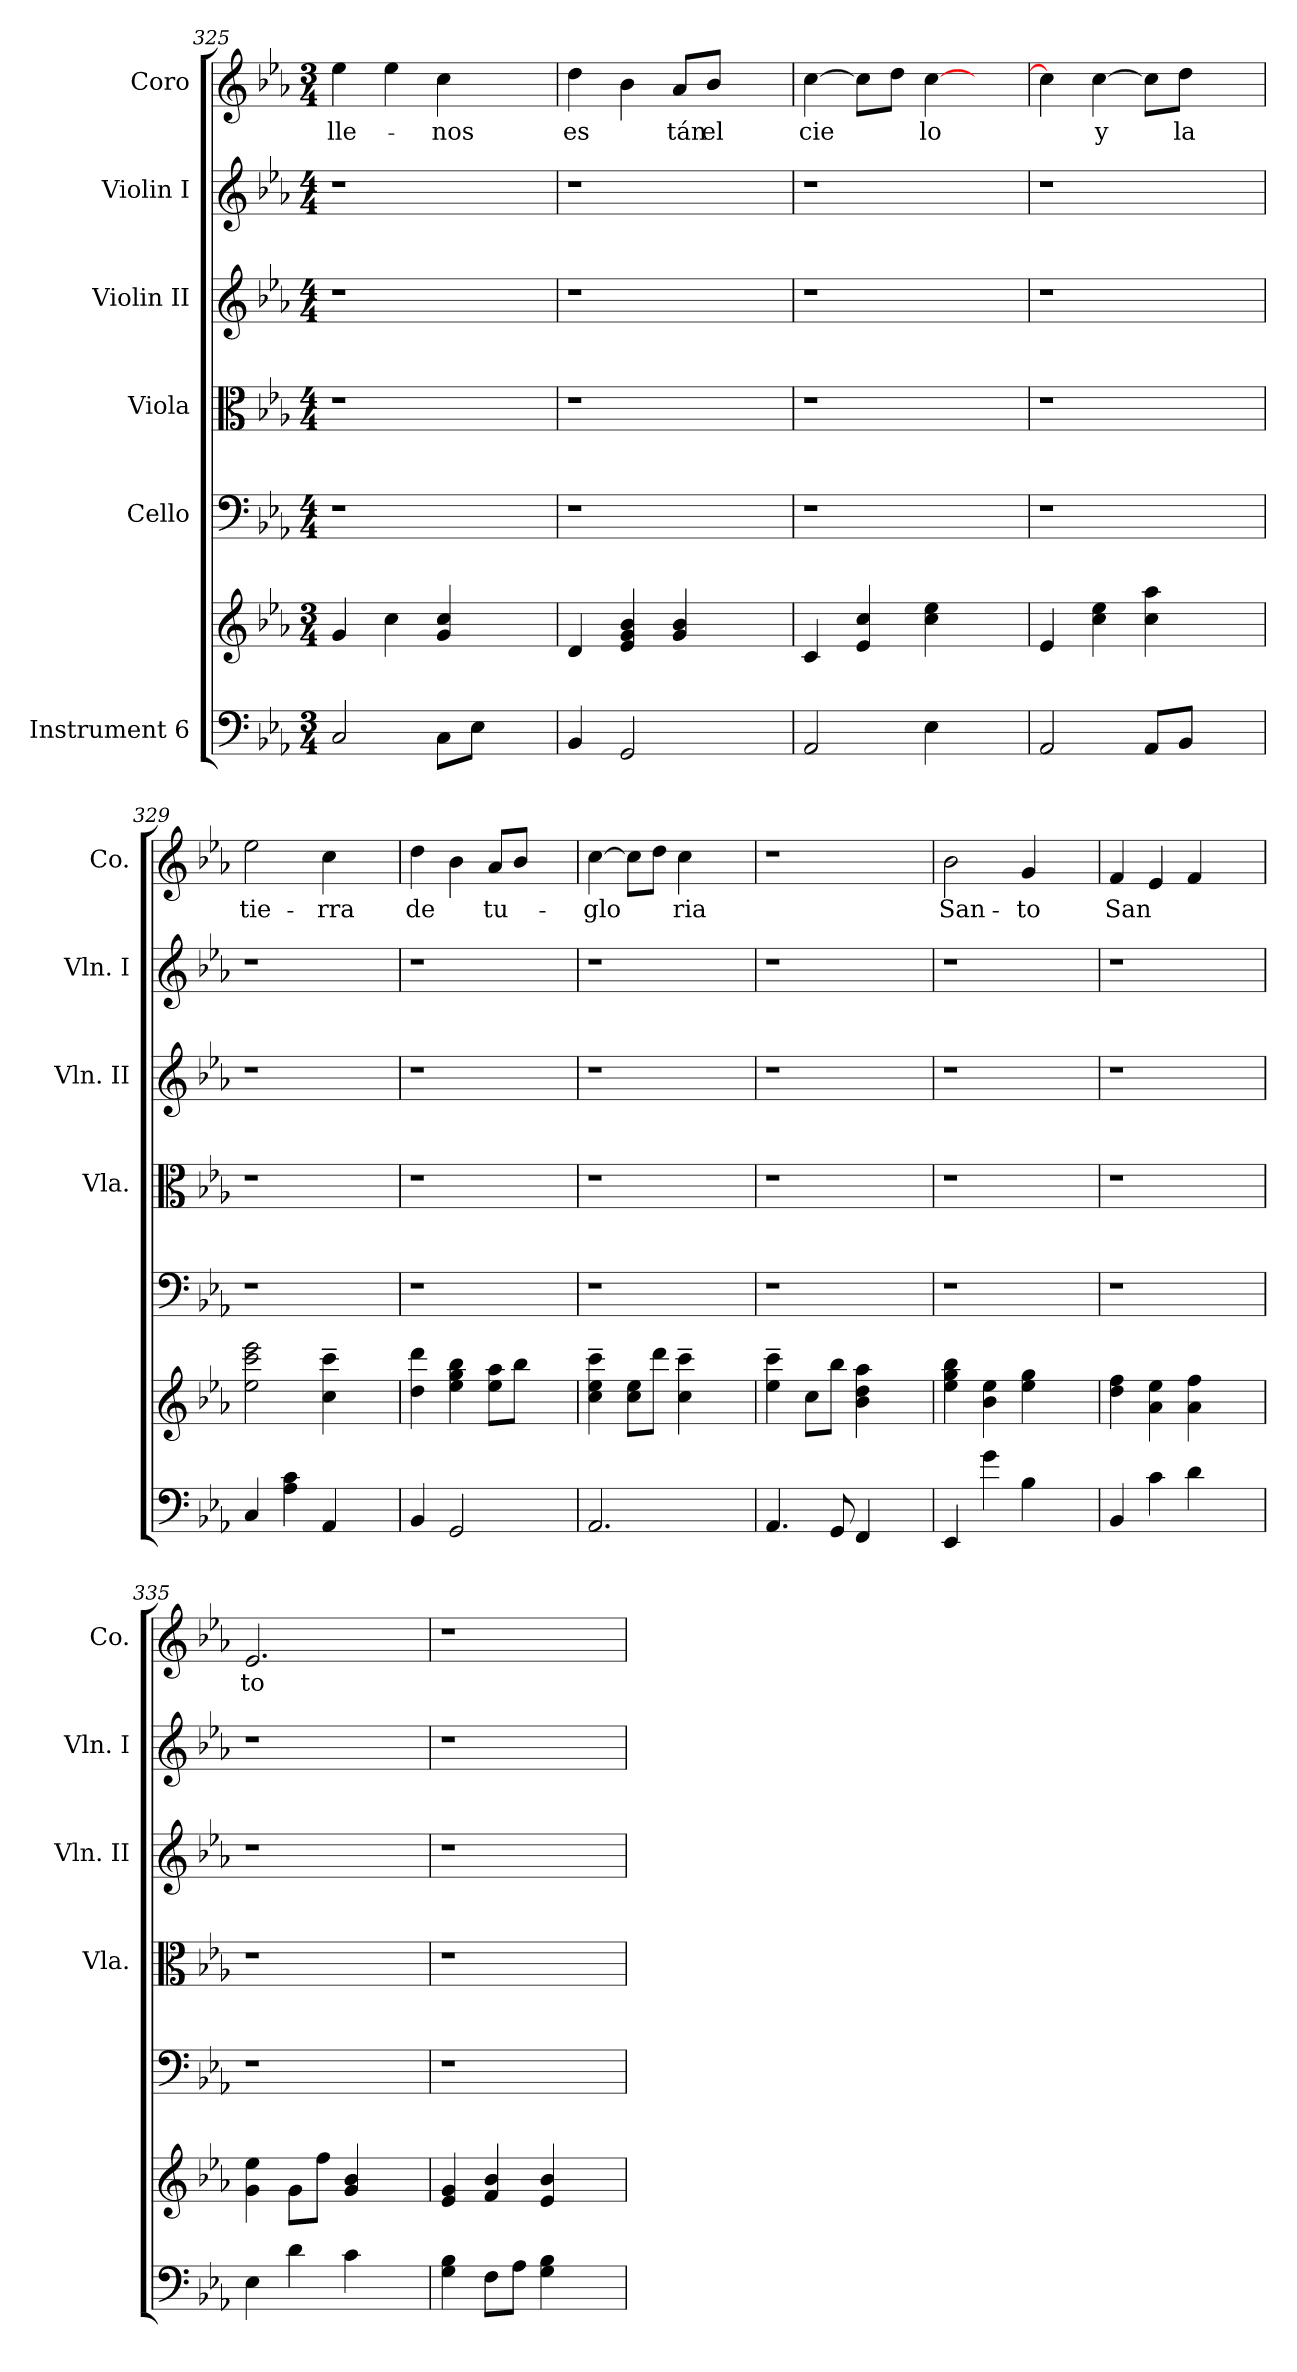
**kern	**kern	**kern	**kern	**kern	**kern	**kern	**text
*part6	*part6	*part5	*part4	*part3	*part2	*part1	*part1
*staff7	*staff6	*staff5	*staff4	*staff3	*staff2	*staff1	*staff1
*I"Instrument 6	*	*I"Cello	*I"Viola	*I"Violin II	*I"Violin I	*I"Coro	*
*	*	*	*I'Vla.	*I'Vln. II	*I'Vln. I	*I'Co.	*
*clefF4	*clefG2	*clefF4	*clefC3	*clefG2	*clefG2	*clefG2	*
*k[b-e-a-]	*k[b-e-a-]	*k[b-e-a-]	*k[b-e-a-]	*k[b-e-a-]	*k[b-e-a-]	*k[b-e-a-]	*
*E-:	*E-:	*E-:	*E-:	*E-:	*E-:	*E-:	*
*M3/4	*M3/4	*M4/4	*M4/4	*M4/4	*M4/4	*M3/4	*
=325	=325	=325	=325	=325	=325	=325	=325
!	!	!	!	!	!	!	!LO:LY:b:cj
2C/	4g/	1r	1r	1r	1r	4ee-\	lle-
.	4cc\	.	.	.	.	4ee-\	.
!	!	!	!	!	!	!	!LO:LY:b:cj
8C\L	4g/ 4cc/	.	.	.	.	4cc\	-nos
8E-\J	.	.	.	.	.	.	.
4ryy	4ryy	.	.	.	.	4ryy	.
=326	=326	=326	=326	=326	=326	=326	=326
!	!	!	!	!	!	!	!LO:LY:b:cj
4BB-/	4d/	1r	1r	1r	1r	4dd\	es
2GG/	4e-/ 4g/ 4b-/	.	.	.	.	4b-\	.
!	!	!	!	!	!	!	!LO:LY:b:cj
.	4g/ 4b-/	.	.	.	.	8a-/L	tán
!	!	!	!	!	!	!	!LO:LY:b:cj
.	.	.	.	.	.	8b-/J	el
4ryy	4ryy	.	.	.	.	4ryy	.
=327	=327	=327	=327	=327	=327	=327	=327
!	!	!	!	!	!	!	!LO:LY:b:cj
2AA-/	4c/	1r	1r	1r	1r	[>4cc\	cie
.	4e-/ 4cc/	.	.	.	.	8cc\L]	.
.	.	.	.	.	.	8dd\J	.
!	!	!	!	!	!	!	!LO:LY:b:cj
4E-\	4cc\ 4ee-\	.	.	.	.	[<4cc\	lo
4ryy	4ryy	.	.	.	.	4ryy	.
!!LO:LB:g=z
=328	=328	=328	=328	=328	=328	=328	=328
2AA-/	4e-/	1r	1r	1r	1r	4cc\]	.
!	!	!	!	!	!	!	!LO:LY:b:cj
.	4cc\ 4ee-\	.	.	.	.	[>4cc\	y
8AA-/L	4aa-\ 4cc\	.	.	.	.	8cc\L]	.
!	!	!	!	!	!	!	!LO:LY:b:cj
8BB-/J	.	.	.	.	.	8dd\J	la
4ryy	4ryy	.	.	.	.	4ryy	.
=329	=329	=329	=329	=329	=329	=329	=329
!	!	!	!	!	!	!	!LO:LY:b:cj
4C/	2ee-\ 2ccc\ 2eee-\	1r	1r	1r	1r	2ee-\	tie-
4c\ 4A-\	.	.	.	.	.	.	.
!	!	!	!	!	!	!	!LO:LY:b:cj
4AA-/	4cc\~> 4ccc\~>	.	.	.	.	4cc\	-rra
4ryy	4ryy	.	.	.	.	4ryy	.
=330	=330	=330	=330	=330	=330	=330	=330
!	!	!	!	!	!	!	!LO:LY:b:cj
4BB-/	4dd\ 4ddd\	1r	1r	1r	1r	4dd\	de
2GG/	4ee-\ 4gg\ 4bb-\	.	.	.	.	4b-\	.
!	!	!	!	!	!	!	!LO:LY:b:cj
.	8ee-\ 8aa-\L	.	.	.	.	8a-/L	tu-
.	8bb-\J	.	.	.	.	8b-/J	.
4ryy	4ryy	.	.	.	.	4ryy	.
=331	=331	=331	=331	=331	=331	=331	=331
!	!	!	!	!	!	!	!LO:LY:b:cj
2.AA-/	4ee-\~> 4cc\~> 4ccc\~>	1r	1r	1r	1r	[>4cc\	-glo
.	8cc\ 8ee-\L	.	.	.	.	8cc\L]	.
.	8ddd\J	.	.	.	.	8dd\J	.
!	!	!	!	!	!	!	!LO:LY:b:cj
.	4cc\~> 4ccc\~>	.	.	.	.	4cc\	ria
4ryy	4ryy	.	.	.	.	4ryy	.
=332	=332	=332	=332	=332	=332	=332	=332
!	!	!	!	!	!	!LO:N:vis=1	!
4.AA-/	4ee-\~> 4ccc\~>	1r	1r	1r	1r	2.r	.
.	8cc\L	.	.	.	.	.	.
8GG/	8bb-\J	.	.	.	.	.	.
4FF/	4dd\ 4aa-\ 4b-\	.	.	.	.	.	.
4ryy	4ryy	.	.	.	.	4ryy	.
=333	=333	=333	=333	=333	=333	=333	=333
!	!	!	!	!	!	!	!LO:LY:b:cj
4EE-/	4gg\ 4ee-\ 4bb-\	1r	1r	1r	1r	2b-\	San-
4g\	4b-\ 4ee-\	.	.	.	.	.	.
!	!	!	!	!	!	!	!LO:LY:b:cj
4B-\	4gg\ 4ee-\	.	.	.	.	4g/	-to
4ryy	4ryy	.	.	.	.	4ryy	.
!!LO:PB:g=z
=334	=334	=334	=334	=334	=334	=334	=334
!	!	!	!	!	!	!	!LO:LY:b
4BB-/	4dd\ 4ff\	1r	1r	1r	1r	4f/	San
4c\	4a-\ 4ee-\	.	.	.	.	4e-/	.
4d\	4ff\ 4a-\	.	.	.	.	4f/	.
4ryy	4ryy	.	.	.	.	4ryy	.
=335	=335	=335	=335	=335	=335	=335	=335
!	!	!	!	!	!	!	!LO:LY:b:cj
4E-\	4g\ 4ee-\	1r	1r	1r	1r	2.e-/	to
4d\	8g\L	.	.	.	.	.	.
.	8ff\J	.	.	.	.	.	.
4c\	4g/ 4b-/	.	.	.	.	.	.
4ryy	4ryy	.	.	.	.	4ryy	.
=336	=336	=336	=336	=336	=336	=336	=336
!	!	!	!	!	!	!LO:N:vis=1	!
4G\ 4B-\	4g/ 4e-/	1r	1r	1r	1r	2.r	.
8F\L	4f/ 4b-/	.	.	.	.	.	.
8A-\J	.	.	.	.	.	.	.
4B-\ 4G\	4e-/ 4b-/	.	.	.	.	.	.
4ryy	4ryy	.	.	.	.	4ryy	.
=	=	=	=	=	=	=	=
*-	*-	*-	*-	*-	*-	*-	*-
